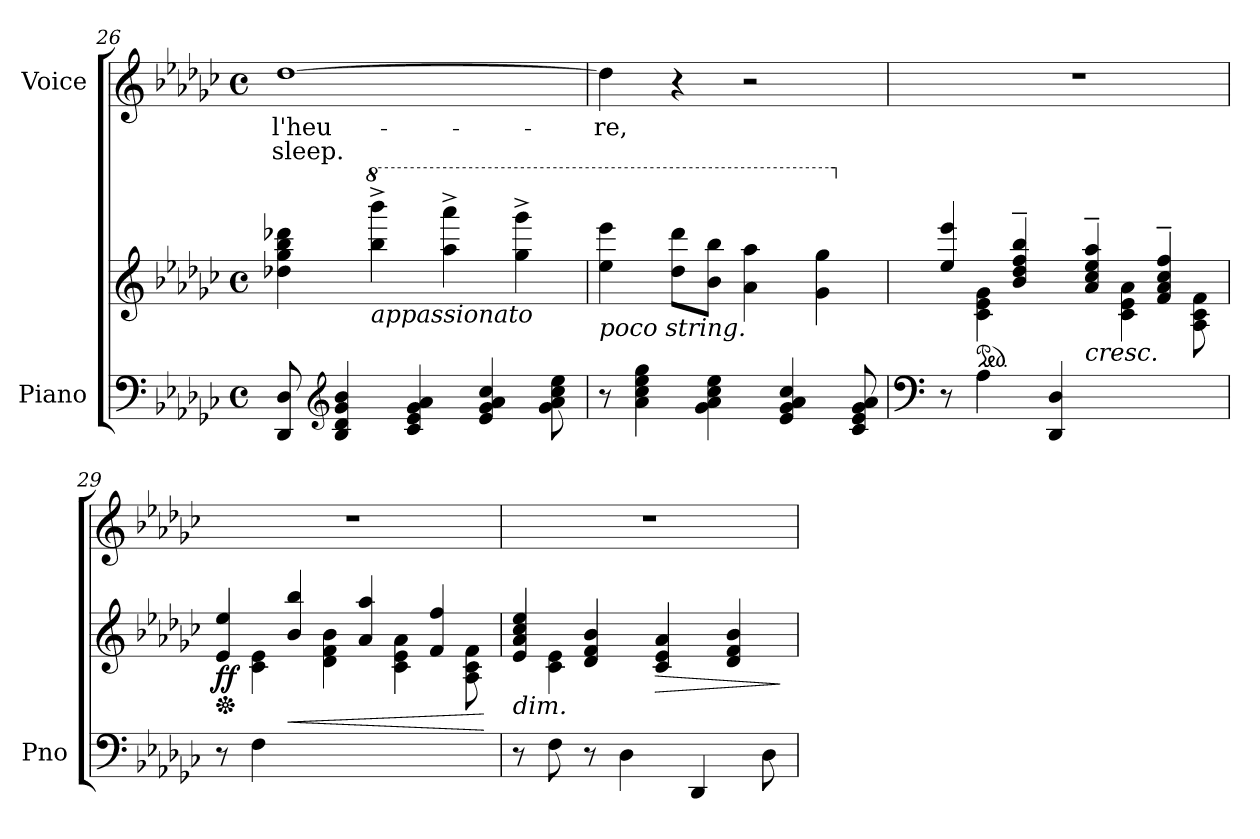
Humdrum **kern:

**kern	**kern	**dynam	**kern	**text	**text
*part2	*part2	*part2	*part1	*part1	*part1
*staff3	*staff2	*staff2/3	*staff1	*staff1	*staff1
*I"Piano	*	*	*I"Voice	*	*
*I'Pno	*	*	*	*	*
*clefF4	*clefG2	*	*clefG2	*	*
*k[b-e-a-d-g-c-]	*k[b-e-a-d-g-c-]	*	*k[b-e-a-d-g-c-]	*	*
*M4/4	*M4/4	*	*M4/4	*	*
*met(c)	*met(c)	*	*met(c)	*	*
=26	=26	=26	=26	=26	=26
!	!	!	!	!LO:LY:b	!LO:LY:b
8DD-/ 8D-/	4dd-X\ 4gg-\ 4bb-\ 4ddd-X\	.	[1dd-	l'heu-	sleep.
*clefG2	*	*	*	*	*
4B-/ 4d-/ 4g-/ 4b-/	.	.	.	.	.
*	*8va	*	*	*	*
!	!LO:TX:b:i:t=appassionato	!	!	!	!
.	4bbb-\^ 4bbbb-\^	.	.	.	.
4c-/ 4e-/ 4g-/ 4a-/	.	.	.	.	.
.	4aaa-\^ 4aaaa-\^	.	.	.	.
4e-/ 4g-/ 4a-/ 4cc-/	.	.	.	.	.
.	4ggg-\^ 4gggg-\^	.	.	.	.
8g-\ 8a-\ 8cc-\ 8ee-\	.	.	.	.	.
=27	=27	=27	=27	=27	=27
!	!LO:TX:b:i:t=poco string.	!	!	!	!
!	!	!	!	!LO:LY:b	!
8r	4eee-\ 4eeee-\	.	4dd-\]	-re,	.
4a-\ 4cc-\ 4ee-\ 4gg-\	.	.	.	.	.
.	8ddd-\ 8dddd-\L	.	4r	.	.
4g-\ 4a-\ 4cc-\ 4ee-\	8bb-\ 8bbb-\J	.	.	.	.
.	4aa-\ 4aaa-\	.	2r	.	.
4e-/ 4g-/ 4a-/ 4cc-/	.	.	.	.	.
.	4gg-\ 4ggg-\	.	.	.	.
8c-/ 8e-/ 8g-/ 8a-/	.	.	.	.	.
!!LO:LB:g=z
=28	=28	=28	=28	=28	=28
*clefF4	*	*	*	*	*
*^	*	*	*	*	*
*	*	*X8va	*	*	*	*
*	*	*^	*	*	*	*
8r	8ryy	4ee-/ 4eee-/	8ryy	.	1r	.	.
*	*	*ped	*	*	*	*	*
4ryy	4A-\	.	4c-\ 4e-\ 4g-\	.	.	.	.
.	.	4b-/~ 4dd-/~ 4ff/~ 4bb-/~	.	.	.	.	.
4DD-/ 4D-/	4.ryy	.	4ryy	.	.	.	.
!	!	!LO:TX:b:i:t=cresc.	!	!	!	!	!
.	.	4a-/~ 4cc-/~ 4ee-/~ 4aa-/~	.	.	.	.	.
4.ryy	.	.	4c-\ 4e-\ 4a-\	.	.	.	.
.	4ryy	4f/~ 4a-/~ 4cc-/~ 4ff/~	.	.	.	.	.
.	.	.	8A-\ 8c-\ 8f\	.	.	.	.
=29	=29	=29	=29	=29	=29	=29	=29
*	*	*Xped	*	*	*	*	*
!	!	!	!	!LO:DY:b	!	!	!
8r	8ryy	4e-/ 4ee-/	8ryy	ff	1r	.	.
2ryy	4F\	.	4c-\ 4e-\	.	.	.	.
!	!	!	!	!LO:HP:b	!	!	!
.	.	4b-/ 4bb-/	.	<	.	.	.
.	2ryy	.	4d-\ 4f\ 4b-\	.	.	.	.
.	.	4a-/ 4aa-/	.	.	.	.	.
8ryy	.	.	4c-\ 4e-\ 4a-\	.	.	.	.
4ryy	.	4f/ 4ff/	.	.	.	.	.
.	8ryy	.	8A-\ 8c-\ 8f\	.	.	.	.
*v	*v	*	*	*	*	*	*
*	*v	*v	*	*	*	*
.	.	[	.	.	.
=30	=30	=30	=30	=30	=30
*^	*^	*	*	*	*
!	!	!LO:TX:b:i:t=dim.	!	!	!	!	!
8r	8ryy	4e-/ 4a-/ 4cc-/ 4ee-/	8ryy	.	1r	.	.
4ryy	8F\	.	4c-\ 4e-\	.	.	.	.
.	8r	4d-/ 4f/ 4b-/	.	.	.	.	.
4D-\	2ryy	.	2ryy	.	.	.	.
!	!	!	!	!LO:HP:b	!	!	!
.	.	4c-/ 4e-/ 4a-/	.	>	.	.	.
4DD-/	.	.	.	.	.	.	.
.	.	4d-/ 4f/ 4b-/	.	.	.	.	.
8D-\	8ryy	.	8ryy	.	.	.	.
*v	*v	*	*	*	*	*	*
*	*v	*v	*	*	*	*
.	.	]	.	.	.
=	=	=	=	=	=
*-	*-	*-	*-	*-	*-
